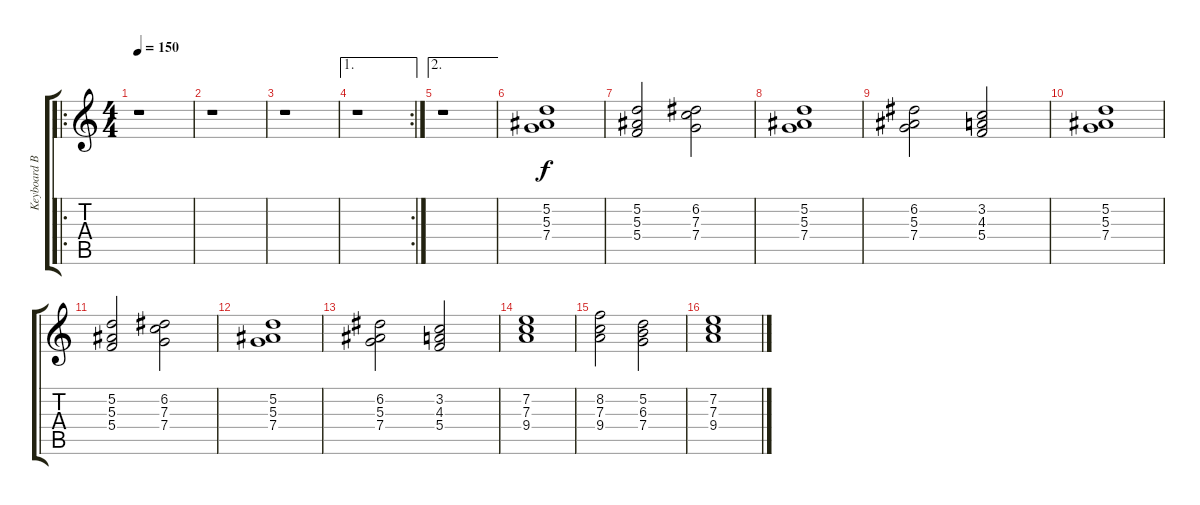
\track ("Keyboard Background" "Keyboard B") {instrument pad2warm}
\staff {score tabs}
\tuning (D5 A4 F4 C4 G3 D3) {hide}
\ro
\ts (4 4)
\tempo 150
\clef g2
\ks c
r.1{dy f instrument pad2warm} |
r.1 |
r.1 |
\ae 1
\rc 2
r.1 |
\ae 2
r.1 |
(5.2 5.3 7.4).1 |
(5.2 5.3 5.4).2 (6.2 7.3 7.4).2 |
(5.2 5.3 7.4).1 |
(6.2 5.3 7.4).2 (3.2 4.3 5.4).2 |
(5.2 5.3 7.4).1 |
(5.2 5.3 5.4).2 (6.2 7.3 7.4).2 |
(5.2 5.3 7.4).1 |
(6.2 5.3 7.4).2 (3.2 4.3 5.4).2 |
(7.2 7.3 9.4).1 |
(8.2 7.3 9.4).2 (5.2 6.3 7.4).2 |
(7.2 7.3 9.4).1
